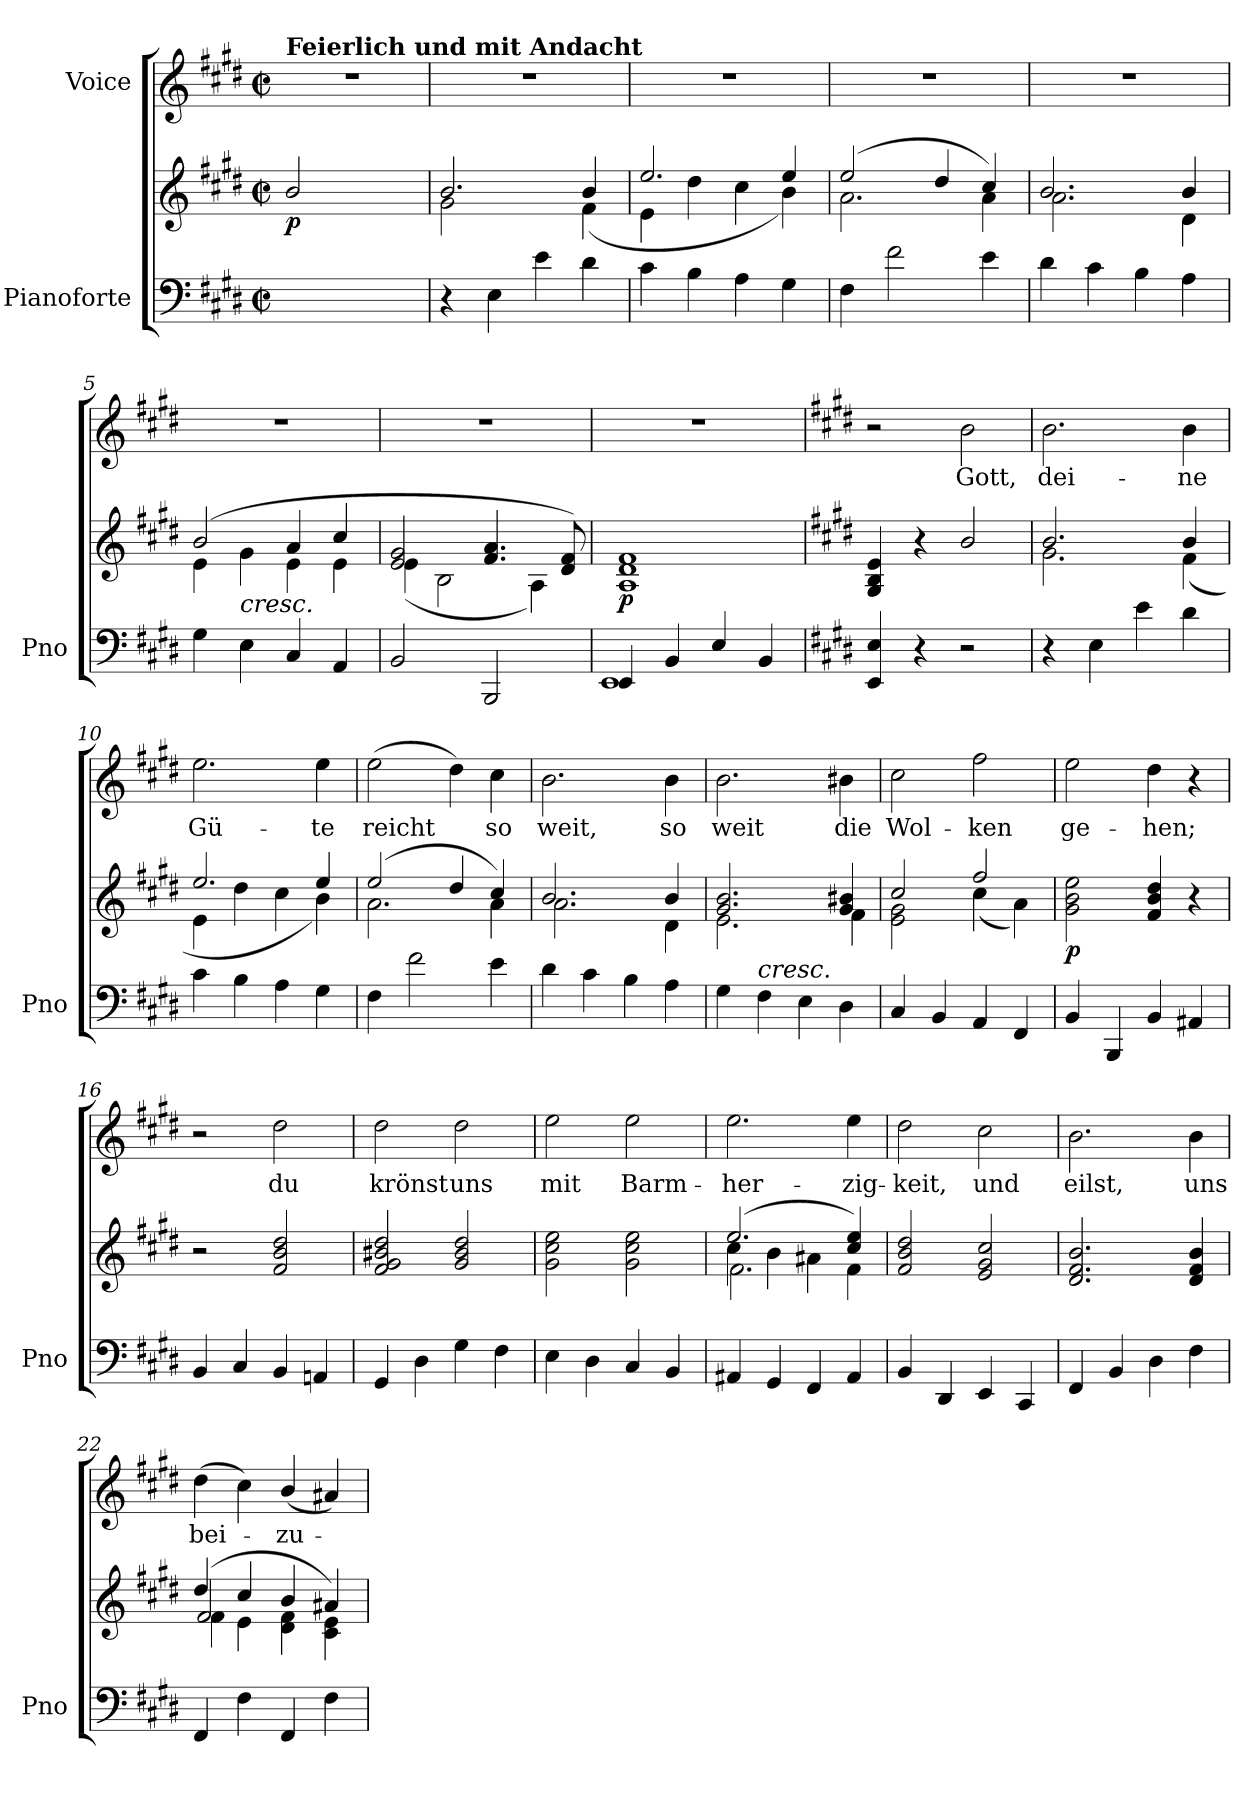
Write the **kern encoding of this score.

**kern	**kern	**dynam	**kern	**text
*part2	*part2	*part2	*part1	*part1
*staff3	*staff2	*staff2/3	*staff1	*staff1
*I"Pianoforte	*	*	*I"Voice	*
*I'Pno	*	*	*	*
*clefF4	*clefG2	*	*clefG2	*
*k[f#c#g#d#]	*k[f#c#g#d#]	*	*k[f#c#g#d#]	*
*M2/2	*M2/2	*	*M2/2	*
*met(c|)	*met(c|)	*	*met(c|)	*
=	=	=	=	=
!	!	!	!LO:TX:a:B:t=Feierlich und mit Andacht	!
!	!	!LO:DY:b	!	!
2ryy	2b/	p	1r	.
2ryy	2ryy	.	.	.
=1	=1	=1	=1	=1
*	*^	*	*	*
4r	2.b/	2g#\	.	1r	.
4E\	.	.	.	.	.
4e\	.	4ryy	.	.	.
4d#\	4b/	(4f#\	.	.	.
=2	=2	=2	=2	=2	=2
4c#\	2.ee/	4e\	.	1r	.
4B\	.	4dd#\	.	.	.
4A\	.	4cc#\	.	.	.
4G#\	4ee/	4b\)	.	.	.
=3	=3	=3	=3	=3	=3
4F#\	(2ee/	2.a\	.	1r	.
2f#\	.	.	.	.	.
.	4dd#/	.	.	.	.
4e\	4cc#/)	4a\	.	.	.
=4	=4	=4	=4	=4	=4
4d#\	2.b/	2.a\	.	1r	.
4c#\	.	.	.	.	.
4B\	.	.	.	.	.
4A\	4b/	4d#\	.	.	.
=5	=5	=5	=5	=5	=5
4G#\	(2b/	4e\	.	1r	.
!	!	!LO:TX:b:i:t=cresc.	!	!	!
4E\	.	4g#\	.	.	.
4C#/	4a/	4e\	.	.	.
4AA/	4cc#/	4e\	.	.	.
=6	=6	=6	=6	=6	=6
2BB/	2e/ 2g#/	(4e\	.	1r	.
.	.	2B\	.	.	.
2BBB/	4.f#/ 4.a/	.	.	.	.
.	.	4A\)	.	.	.
.	8d#/ 8f#/)	.	.	.	.
*	*v	*v	*	*	*
=7	=7	=7	=7	=7
*^	*	*	*	*
!	!	!	!LO:DY:b	!	!
4EE/	1EE	1A 1d# 1f#	p	1r	.
4BB/	.	.	.	.	.
4E/	.	.	.	.	.
4BB/	.	.	.	.	.
*v	*v	*	*	*	*
=8	=8	=8	=8	=8
*	*	*	*k[f#c#g#d#]	*
4EE/ 4E/	4G#/ 4B/ 4e/	.	2r	.
4r	4r	.	.	.
2r	2b/	.	2b\	Gott,
=9	=9	=9	=9	=9
*	*^	*	*	*
4r	2.b/	2.g#\	.	2.b\	dei-
4E\	.	.	.	.	.
4e\	.	.	.	.	.
4d#\	4b/	(4f#\	.	4b\	-ne
=10	=10	=10	=10	=10	=10
4c#\	2.ee/	4e\	.	2.ee\	Gü-
4B\	.	4dd#\	.	.	.
4A\	.	4cc#\	.	.	.
4G#\	4ee/	4b\)	.	4ee\	-te
=11	=11	=11	=11	=11	=11
4F#\	(2ee/	2.a\	.	(2ee\	reicht
2f#\	.	.	.	.	.
.	4dd#/	.	.	4dd#\)	.
4e\	4cc#/)	4a\	.	4cc#\	so
=12	=12	=12	=12	=12	=12
4d#\	2.b/	2.a\	.	2.b\	weit,
4c#\	.	.	.	.	.
4B\	.	.	.	.	.
4A\	4b/	4d#\	.	4b\	so
=13	=13	=13	=13	=13	=13
4G#\	2.g#/ 2.b/	2.e\	.	2.b\	weit
!LO:TX:a:i:t=cresc.	!	!	!	!	!
4F#\	.	.	.	.	.
4E\	.	.	.	.	.
4D#\	4g#/ 4b#X/	4f#\	.	4b#X\	die
=14	=14	=14	=14	=14	=14
4C#/	2cc#/	2e\ 2g#\	.	2cc#\	Wol-
4BB/	.	.	.	.	.
4AA/	2ff#/	(4cc#\	.	2ff#\	-ken
4FF#/	.	4a\)	.	.	.
=15	=15	=15	=15	=15	=15
!	!	!	!LO:DY:b	!	!
*	*v	*v	*	*	*
4BB/	2g#\ 2b\ 2ee\	p	2ee\	ge-
4BBB/	.	.	.	.
4BB/	4f#/ 4b/ 4dd#/	.	4dd#\	-hen;
4AA#X/	4r	.	4r	.
=16	=16	=16	=16	=16
4BB/	2r	.	2r	.
4C#/	.	.	.	.
4BB/	2f#/ 2b/ 2dd#/	.	2dd#\	du
4AAn/	.	.	.	.
=17	=17	=17	=17	=17
4GG#/	2f#/ 2g#/ 2b#X/ 2dd#/	.	2dd#\	krönst
4D#\	.	.	.	.
4G#\	2g#/ 2b#/ 2dd#/	.	2dd#\	uns
4F#\	.	.	.	.
=18	=18	=18	=18	=18
4E\	2g#\ 2cc#\ 2ee\	.	2ee\	mit
4D#\	.	.	.	.
4C#/	2g#\ 2cc#\ 2ee\	.	2ee\	Barm-
4BB/	.	.	.	.
=19	=19	=19	=19	=19
*	*^	*	*	*
*	*	*^	*	*	*
4AA#X/	(>2.ee/	4cc#\	2.f#\	.	2.ee\	-her-
4GG#/	.	4b\	.	.	.	.
4FF#/	.	4a#X\	.	.	.	.
4AA#/	4cc#/ 4ee/)	4f#\	4ryy	.	4ee\	-zig-
*	*v	*v	*v	*	*	*
=20	=20	=20	=20	=20
4BB/	2f#/ 2b/ 2dd#/	.	2dd#\	-keit,
4DD#/	.	.	.	.
4EE/	2e/ 2g#/ 2cc#/	.	2cc#\	und
4CC#/	.	.	.	.
=21	=21	=21	=21	=21
4FF#/	2.d#/ 2.f#/ 2.b/	.	2.b\	eilst,
4BB/	.	.	.	.
4D#\	.	.	.	.
4F#\	4d#/ 4f#/ 4b/	.	4b\	uns
=22	=22	=22	=22	=22
*	*^	*	*	*
*	*	*^	*	*	*
4FF#/	(4dd#/	2f#/	4f#\	.	(4dd#\	bei-
4F#\	4cc#/	.	4e\	.	4cc#\)	.
4FF#/	4b/	2ryy	4d#\ 4f#\	.	(4b/	-zu-
4F#\	4a#X/)	.	4c#\ 4e\	.	4a#X/)	.
*	*v	*v	*v	*	*	*
=	=	=	=	=
*-	*-	*-	*-	*-
